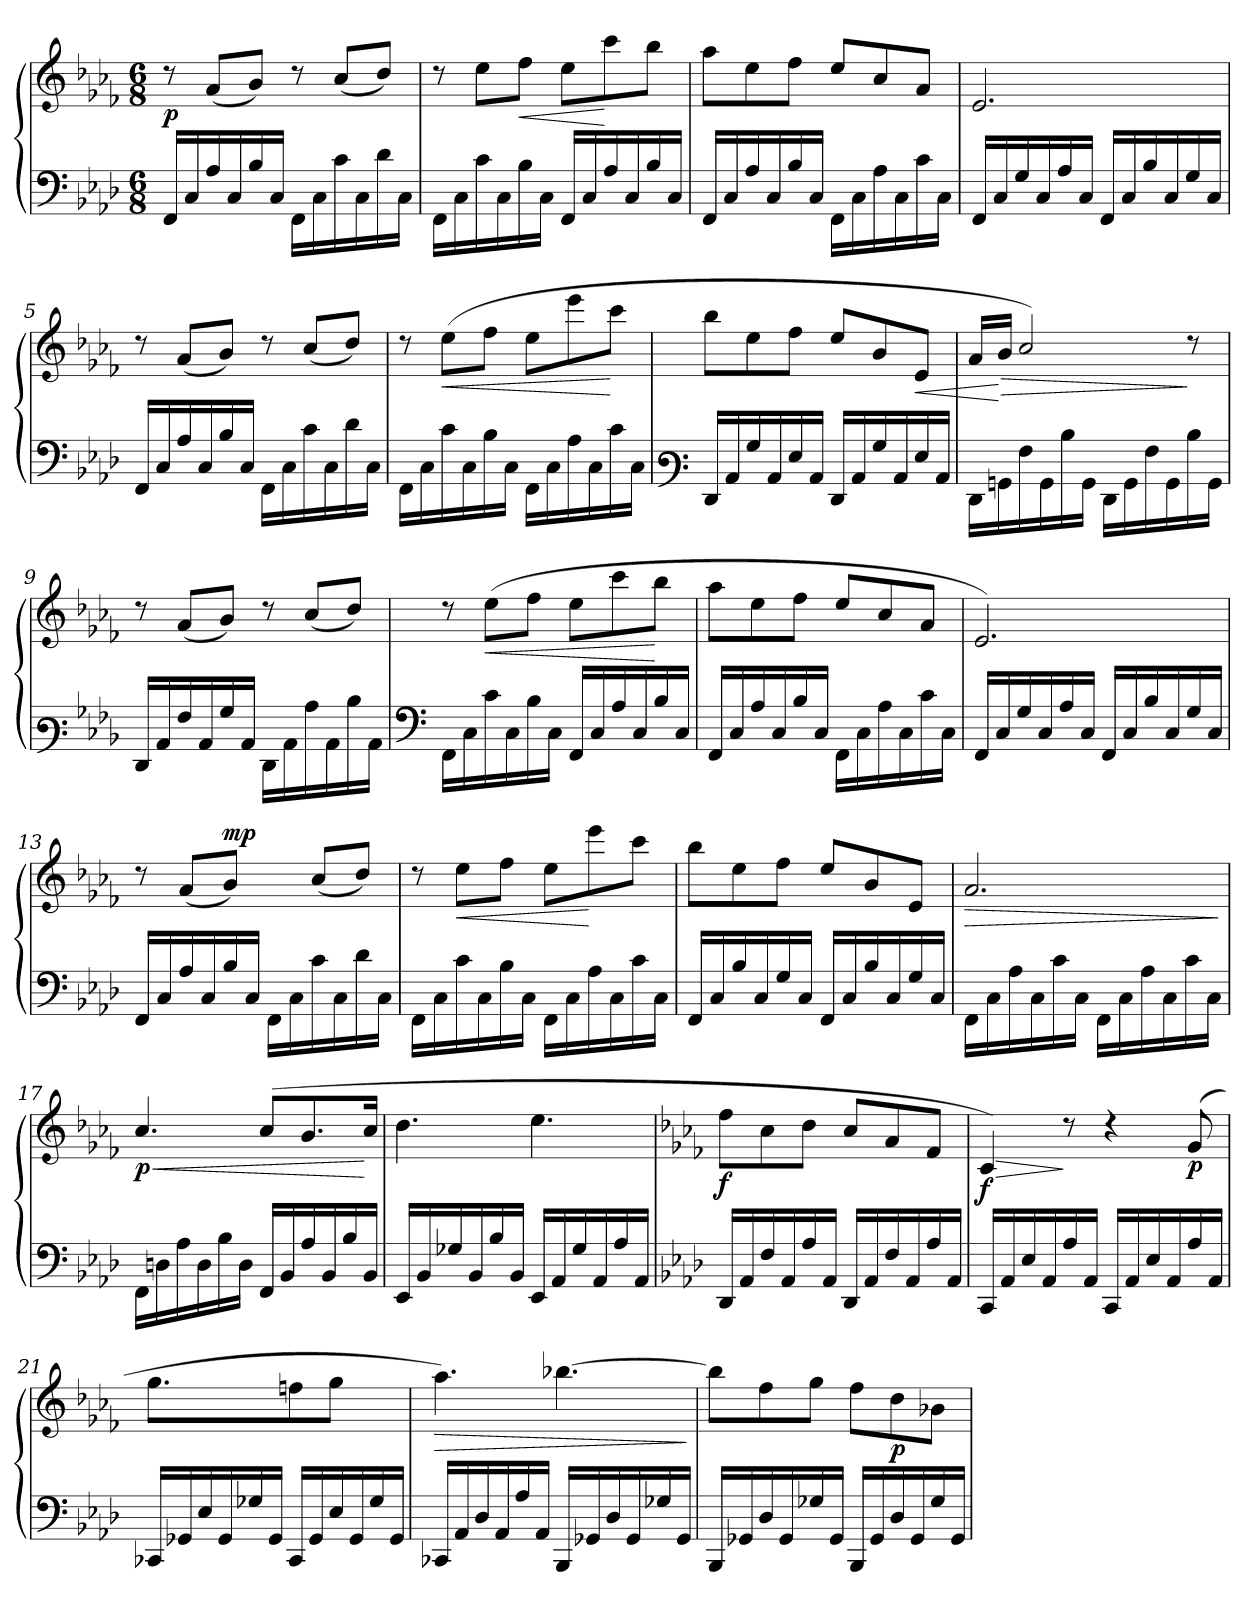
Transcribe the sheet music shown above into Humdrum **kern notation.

**kern	**kern	**dynam
*part1	*part1	*part1
*staff2	*staff1	*staff1/2
*clefF4	*clefG3	*
*k[b-e-a-d-]	*k[b-e-a-d-]	*
*M6/8	*M6/8	*
=1	=1	=1
!	!	!LO:DY:a=2
16FF/LL	8rb	p
16C/	.	.
16A-/	(<8f/L	.
16C/	.	.
16B-/	8g/J)	.
16C/JJ	.	.
16FF\LL	8rb	.
16C\	.	.
16c\	(<8a-/L	.
16C\	.	.
16d-\	8b-/J)	.
16C\JJ	.	.
=2	=2	=2
16FF\LL	8rb	.
16C\	.	.
16c\	8cc\L	.
16C\	.	.
!	!	!LO:HP:b
16B-\	8dd-\J	<
16C\JJ	.	.
16FF/LL	8cc\L	.
16C/	.	.
16A-/	8aa-\	[
16C/	.	.
16B-/	8gg\J	.
16C/JJ	.	.
=3	=3	=3
16FF/LL	8ff\L	.
16C/	.	.
16A-/	8cc\	.
16C/	.	.
16B-/	8dd-\J	.
16C/JJ	.	.
16FF\LL	8cc/L	.
16C\	.	.
16A-\	8a-/	.
16C\	.	.
16c\	8f/J	.
16C\JJ	.	.
!!LO:LB:g=z
=4	=4	=4
16FF/LL	2.c/	.
16C/	.	.
16G/	.	.
16C/	.	.
16A-/	.	.
16C/JJ	.	.
16FF/LL	.	.
16C/	.	.
16B-/	.	.
16C/	.	.
16G/	.	.
16C/JJ	.	.
=5	=5	=5
16FF/LL	8rb	.
16C/	.	.
16A-/	(<8f/L	.
16C/	.	.
16B-/	8g/J)	.
16C/JJ	.	.
16FF\LL	8rb	.
16C\	.	.
16c\	(<8a-/L	.
16C\	.	.
16d-\	8b-/J)	.
16C\JJ	.	.
=6	=6	=6
16FF\LL	8rb	.
16C\	.	.
!	!	!LO:HP:b
16c\	(>8cc\L	<
16C\	.	.
16B-\	8dd-\J	.
16C\JJ	.	.
16FF\LL	8cc\L	.
16C\	.	.
16A-\	8ccc\	.
16C\	.	.
16c\	8aa-\J	[
16C\JJ	.	.
!!LO:LB:g=z
=7	=7	=7
*clefF3	*	*
16FF/LL	8gg\L	.
16C/	.	.
16B-/	8cc\	.
16C/	.	.
16G/	8dd-\J	.
16C/JJ	.	.
16FF/LL	8cc/L	.
16C/	.	.
16B-/	8g/	.
16C/	.	.
!	!	!LO:HP:b
16G/	8c/J	<
16C/JJ	.	.
=8	=8	=8
16FF\LL	16f/LL	.
!	!	!LO:HP:n=1:b
16BBn\	16g/JJ	[ >
16A-\	2a-/)	.
16BB\	.	.
16d-\	.	.
16BB\JJ	.	.
16FF\LL	.	.
16BB\	.	.
16A-\	.	.
16BB\	.	.
16d-\	8rb	]
16BB\JJ	.	.
=9	=9	=9
16FF/LL	8rb	.
16C/	.	.
16A-/	(<8f/L	.
16C/	.	.
16B-/	8g/J)	.
16C/JJ	.	.
16FF\LL	8rb	.
16C\	.	.
16c\	(<8a-/L	.
16C\	.	.
16d-\	8b-/J)	.
16C\JJ	.	.
!!LO:LB:g=z
=10	=10	=10
*clefF4	*	*
16FF\LL	8rb	.
16C\	.	.
!	!	!LO:HP:b
16c\	(>8cc\L	<
16C\	.	.
16B-\	8dd-\J	.
16C\JJ	.	.
16FF/LL	8cc\L	.
16C/	.	.
16A-/	8aa-\	.
16C/	.	.
16B-/	8gg\J	[
16C/JJ	.	.
=11	=11	=11
16FF/LL	8ff\L	.
16C/	.	.
16A-/	8cc\	.
16C/	.	.
16B-/	8dd-\J	.
16C/JJ	.	.
16FF\LL	8cc/L	.
16C\	.	.
16A-\	8a-/	.
16C\	.	.
16c\	8f/J	.
16C\JJ	.	.
=12	=12	=12
16FF/LL	2.c/)	.
16C/	.	.
16G/	.	.
16C/	.	.
16A-/	.	.
16C/JJ	.	.
16FF/LL	.	.
16C/	.	.
16B-/	.	.
16C/	.	.
16G/	.	.
16C/JJ	.	.
!!LO:LB:g=z
=13	=13	=13
16FF/LL	8rb	.
16C/	.	.
16A-/	(<8f/L	.
16C/	.	.
!	!	!LO:DY:a
16B-/	8g/J)	mp
16C/JJ	.	.
16FF\LL	8ryy	.
16C\	.	.
16c\	(<8a-/L	.
16C\	.	.
16d-\	8b-/J)	.
16C\JJ	.	.
=14	=14	=14
16FF\LL	8rb	.
16C\	.	.
!	!	!LO:HP:b
16c\	8cc\L	<
16C\	.	.
16B-\	8dd-\J	.
16C\JJ	.	.
16FF\LL	8cc\L	.
16C\	.	.
16A-\	8ccc\	[
16C\	.	.
16c\	8aa-\J	.
16C\JJ	.	.
=15	=15	=15
16FF/LL	8gg\L	.
16C/	.	.
16B-/	8cc\	.
16C/	.	.
16G/	8dd-\J	.
16C/JJ	.	.
16FF/LL	8cc/L	.
16C/	.	.
16B-/	8g/	.
16C/	.	.
16G/	8c/J	.
16C/JJ	.	.
!!LO:LB:g=z
=16	=16	=16
!	!	!LO:HP:b
16FF\LL	2.f/	>
16C\	.	.
16A-\	.	.
16C\	.	.
16c\	.	.
16C\JJ	.	.
16FF\LL	.	.
16C\	.	.
16A-\	.	.
16C\	.	.
16c\	.	.
16C\JJ	.	.
.	.	]
=17	=17	=17
!	!	!LO:HP:b
!	!	!LO:DY:n=1:b
16FF\LL	(>4.a-/	< p
16Dn\	.	.
16A-\	.	.
16D\	.	.
16B-\	.	.
16D\JJ	.	.
16FF/LL	(8a-/L	.
16BB-/	.	.
16A-/	8.g/	.
16BB-/	.	.
16B-/	.	.
16BB-/JJ	16a-/Jk	[
=18	=18	=18
16EE-/LL	4.b-\	.
16BB-/	.	.
16G-X/	.	.
16BB-/	.	.
16B-/	.	.
16BB-/JJ	.	.
16EE-/LL	4.cc\	.
16AA-/	.	.
16G-/	.	.
16AA-/	.	.
16A-/	.	.
16AA-/JJ	.	.
!!LO:PB:g=z
=19	=19	=19
*k[b-e-a-d-]	*k[b-e-a-d-]	*
!	!	!LO:DY:b
16DD-/LL	8dd-\L	f
16AA-/	.	.
16F/	8a-\	.
16AA-/	.	.
16A-/	8b-\J	.
16AA-/JJ	.	.
16DD-/LL	8a-/L	.
16AA-/	.	.
16F/	8f/	.
16AA-/	.	.
16A-/	8d-/J	.
16AA-/JJ	.	.
=20	=20	=20
!	!	!LO:HP:b
!	!	!LO:DY:n=1:b
16CC/LL	4A-/)	> f
16AA-/	.	.
16E-/	.	.
16AA-/	.	.
16A-/	8rb	]
16AA-/JJ	.	.
16CC/LL	4rb	.
16AA-/	.	.
16E-/	.	.
16AA-/	.	.
!	!	!LO:DY:n=2:b
16A-/	(>8e-/	p
16AA-/JJ	.	.
=21	=21	=21
16CC-X/LL	4.ee-\	.
16GG-X/	.	.
16E-/	.	.
16GG-/	.	.
16G-X/	.	.
16GG-/JJ	.	.
16CC-/LL	8ddn\	.
16GG-/	.	.
16E-/	8ee-\J	.
16GG-/	.	.
16G-/	8ryy	.
16GG-/JJ	.	.
!!LO:LB:g=z
=22	=22	=22
!	!	!LO:HP:b
16CC-X/LL	4.ff\)	>
16AA-/	.	.
16D-/	.	.
16AA-/	.	.
16A-/	.	.
16AA-/JJ	.	.
16BBB-/LL	[>4.gg-X\	.
16GG-X/	.	.
16D-/	.	.
16GG-/	.	.
16G-X/	.	.
16GG-/JJ	.	.
.	.	]
=23	=23	=23
16BBB-/LL	8gg-\L]	.
16GG-X/	.	.
16D-/	8dd-\	.
16GG-/	.	.
16G-X/	8ee-\J	.
16GG-/JJ	.	.
16BBB-/LL	8dd-\L	.
16GG-/	.	.
!	!	!LO:DY:b
16D-/	8b-\	p
16GG-/	.	.
16G-/	8g-X\J	.
16GG-/JJ	.	.
=	=	=
*-	*-	*-
